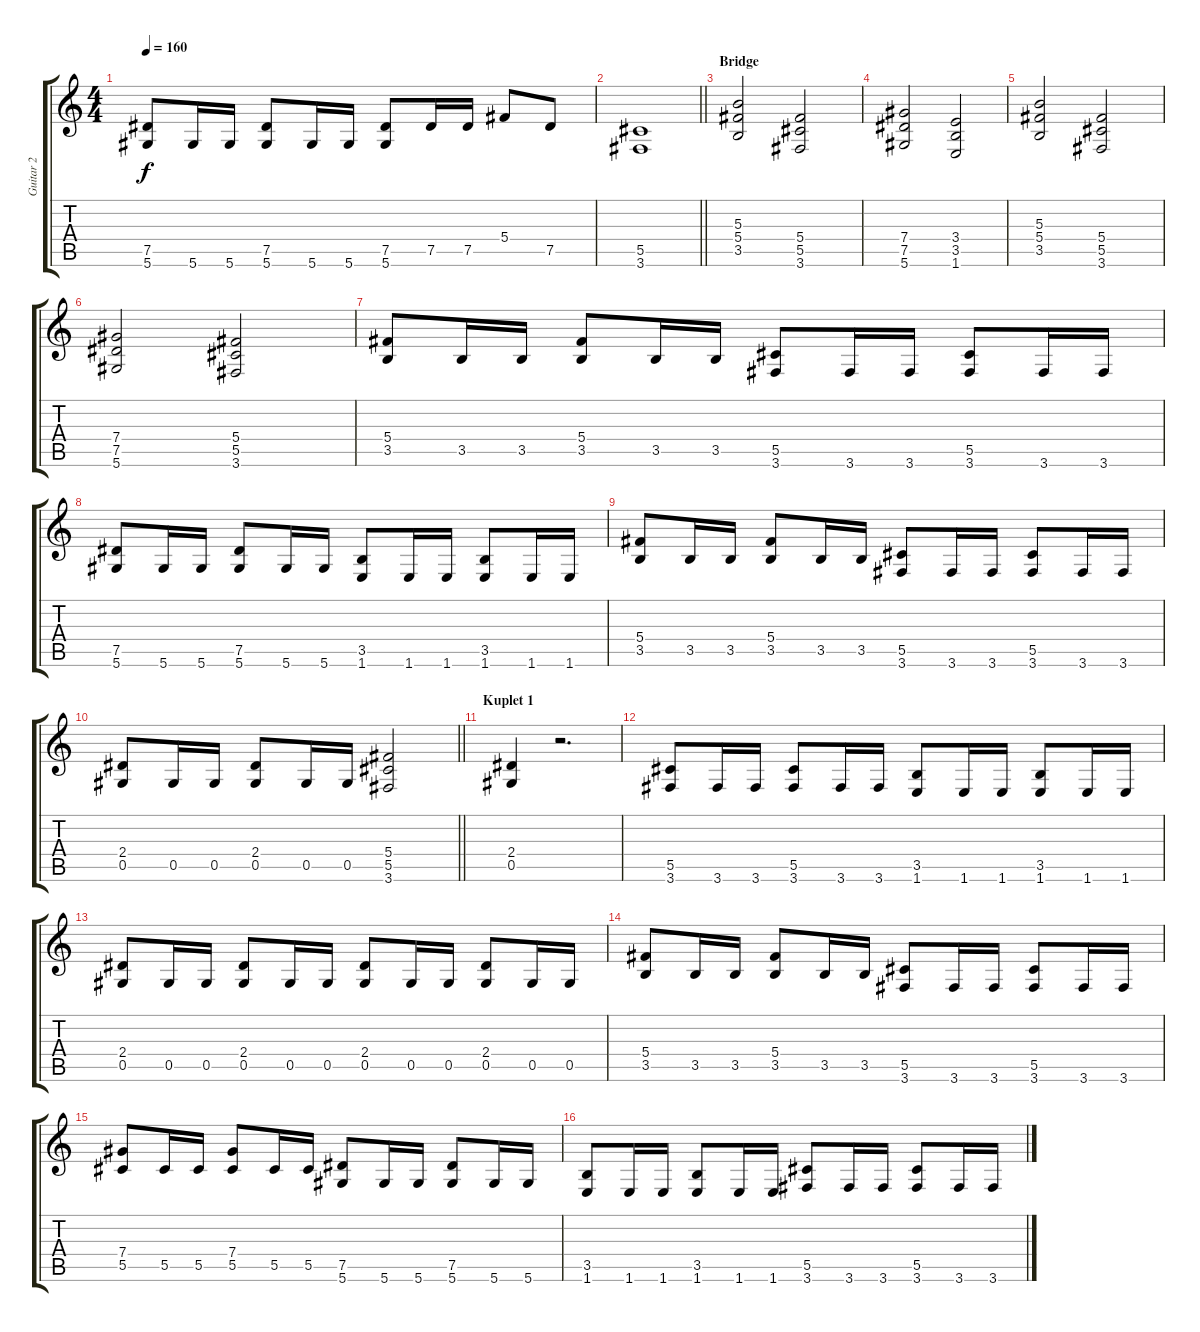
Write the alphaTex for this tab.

\track ("Guitar 2" "Guitar 2") {instrument overdrivenguitar}
\staff {score tabs}
\tuning (Eb4 Bb3 Gb3 Db3 Ab2 Eb2) {hide}
\ts (4 4)
\tempo 160
\clef g2
\ks c
(7.5 5.6).8{dy f} 5.6.16 5.6.16 (7.5 5.6).8 5.6.16 5.6.16 (7.5 5.6).8 7.5.16 7.5.16 5.4.8 7.5.8 |
\barLineRight lightlight
(5.5 3.6).1 |
\section ("" "Bridge")
(5.3 5.4 3.5).2 (5.4 5.5 3.6).2 |
(7.4 7.5 5.6).2 (3.4 3.5 1.6).2 |
(5.3 5.4 3.5).2 (5.4 5.5 3.6).2 |
(7.4 7.5 5.6).2 (5.4 5.5 3.6).2 |
(5.4 3.5).8 3.5.16 3.5.16 (5.4 3.5).8 3.5.16 3.5.16 (5.5 3.6).8 3.6.16 3.6.16 (5.5 3.6).8 3.6.16 3.6.16 |
(7.5 5.6).8 5.6.16 5.6.16 (7.5 5.6).8 5.6.16 5.6.16 (3.5 1.6).8 1.6.16 1.6.16 (3.5 1.6).8 1.6.16 1.6.16 |
(5.4 3.5).8 3.5.16 3.5.16 (5.4 3.5).8 3.5.16 3.5.16 (5.5 3.6).8 3.6.16 3.6.16 (5.5 3.6).8 3.6.16 3.6.16 |
\barLineRight lightlight
(2.4 0.5).8 0.5.16 0.5.16 (2.4 0.5).8 0.5.16 0.5.16 (5.4 5.5 3.6).2 |
\section ("" "Kuplet 1")
(2.4 0.5).4 r.2{d} |
(5.5 3.6).8 3.6.16 3.6.16 (5.5 3.6).8 3.6.16 3.6.16 (3.5 1.6).8 1.6.16 1.6.16 (3.5 1.6).8 1.6.16 1.6.16 |
(2.4 0.5).8 0.5.16 0.5.16 (2.4 0.5).8 0.5.16 0.5.16 (2.4 0.5).8 0.5.16 0.5.16 (2.4 0.5).8 0.5.16 0.5.16 |
(5.4 3.5).8 3.5.16 3.5.16 (5.4 3.5).8 3.5.16 3.5.16 (5.5 3.6).8 3.6.16 3.6.16 (5.5 3.6).8 3.6.16 3.6.16 |
(7.4 5.5).8 5.5.16 5.5.16 (7.4 5.5).8 5.5.16 5.5.16 (7.5 5.6).8 5.6.16 5.6.16 (7.5 5.6).8 5.6.16 5.6.16 |
(3.5 1.6).8 1.6.16 1.6.16 (3.5 1.6).8 1.6.16 1.6.16 (5.5 3.6).8 3.6.16 3.6.16 (5.5 3.6).8 3.6.16 3.6.16
